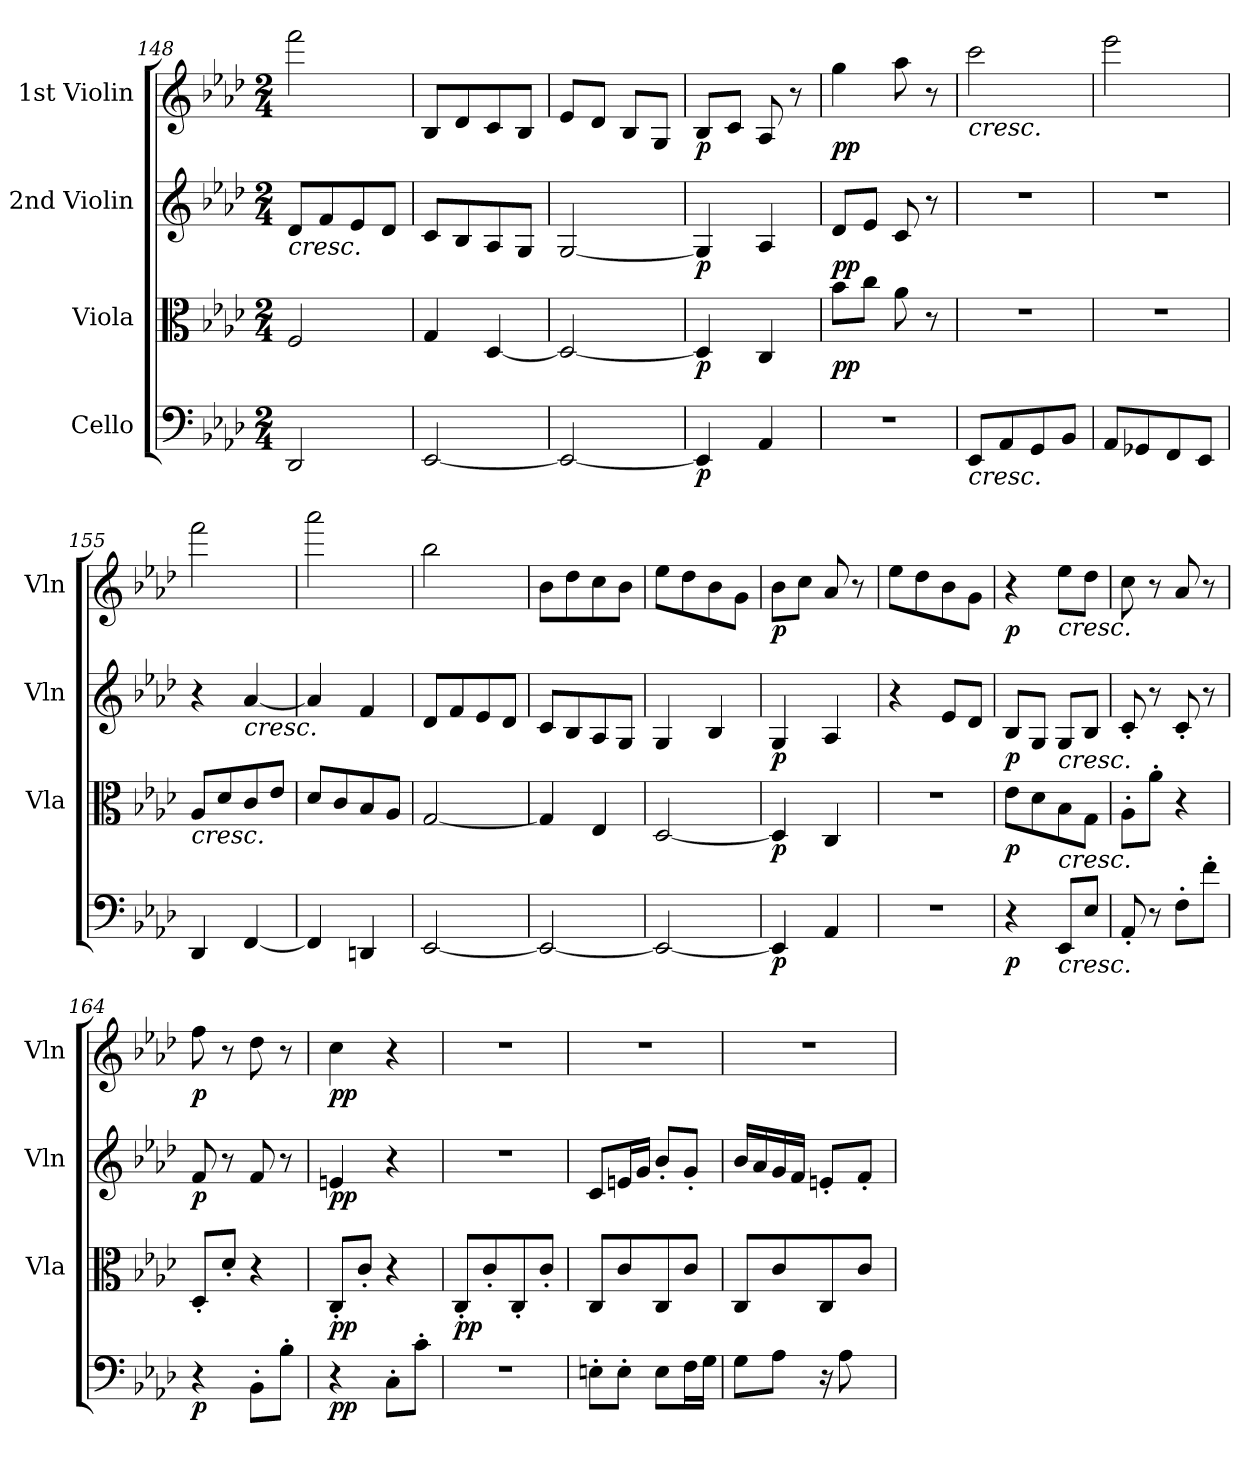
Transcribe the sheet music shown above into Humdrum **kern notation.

**kern	**dynam	**kern	**dynam	**kern	**dynam	**kern	**dynam
*part4	*part4	*part3	*part3	*part2	*part2	*part1	*part1
*staff4	*staff4	*staff3	*staff3	*staff2	*staff2	*staff1	*staff1
*I"Cello	*	*I"Viola	*	*I"2nd Violin	*	*I"1st Violin	*
*	*	*I'Vla	*	*I'Vln	*	*I'Vln	*
*clefF4	*	*clefC3	*	*clefG2	*	*clefG2	*
*k[b-e-a-d-]	*	*k[b-e-a-d-]	*	*k[b-e-a-d-]	*	*k[b-e-a-d-]	*
*A-:	*	*A-:	*	*A-:	*	*A-:	*
*M2/4	*	*M2/4	*	*M2/4	*	*M2/4	*
=148	=148	=148	=148	=148	=148	=148	=148
!	!	!	!	!LO:TX:b:i:t=cresc.	!	!	!
2DD-/	.	2F/	.	8d-/L	.	2fff\	.
.	.	.	.	8f/	.	.	.
.	.	.	.	8e-/	.	.	.
.	.	.	.	8d-/J	.	.	.
=149	=149	=149	=149	=149	=149	=149	=149
[2EE-/	.	4G/	.	8c/L	.	8B-/L	.
.	.	.	.	8B-/	.	8d-/	.
.	.	[4D-/	.	8A-/	.	8c/	.
.	.	.	.	8G/J	.	8B-/J	.
=150	=150	=150	=150	=150	=150	=150	=150
2EE-/_	.	2D-/_	.	[2G/	.	8e-/L	.
.	.	.	.	.	.	8d-/J	.
.	.	.	.	.	.	8B-/L	.
.	.	.	.	.	.	8G/J	.
=151	=151	=151	=151	=151	=151	=151	=151
!	!LO:DY:b	!	!LO:DY:b	!	!LO:DY:b	!	!LO:DY:b
4EE-/]	p	4D-/]	p	4G/]	p	8B-/L	p
.	.	.	.	.	.	8c/J	.
4AA-/	.	4C/	.	4A-/	.	8A-/	.
.	.	.	.	.	.	8r	.
=152	=152	=152	=152	=152	=152	=152	=152
!	!	!	!LO:DY:b	!	!LO:DY:b	!	!LO:DY:b
2r	.	8b-\L	pp	8d-/L	pp	4gg\	pp
.	.	8cc\J	.	8e-/J	.	.	.
.	.	8a-\	.	8c/	.	8aa-\	.
.	.	8r	.	8r	.	8r	.
=153	=153	=153	=153	=153	=153	=153	=153
!	!	!	!	!	!	!LO:TX:b:i:t=cresc.	!
!LO:TX:b:i:t=cresc.	!	!	!	!	!	!	!
8EE-/L	.	2r	.	2r	.	2ccc\	.
8AA-/	.	.	.	.	.	.	.
8GG/	.	.	.	.	.	.	.
8BB-/J	.	.	.	.	.	.	.
!!LO:LB:g=z
=154	=154	=154	=154	=154	=154	=154	=154
8AA-/L	.	2r	.	2r	.	2eee-\	.
8GG-X/	.	.	.	.	.	.	.
8FF/	.	.	.	.	.	.	.
8EE-/J	.	.	.	.	.	.	.
!!LO:PB:g=z
=155	=155	=155	=155	=155	=155	=155	=155
!	!	!LO:TX:b:i:t=cresc.	!	!	!	!	!
4DD-/	.	8A-/L	.	4r	.	2fff\	.
.	.	8d-/	.	.	.	.	.
!	!	!	!	!LO:TX:b:i:t=cresc.	!	!	!
[4FF/	.	8c/	.	[4a-/	.	.	.
.	.	8e-/J	.	.	.	.	.
=156	=156	=156	=156	=156	=156	=156	=156
4FF/]	.	8d-/L	.	4a-/]	.	2aaa-\	.
.	.	8c/	.	.	.	.	.
4DDn/	.	8B-/	.	4f/	.	.	.
.	.	8A-/J	.	.	.	.	.
=157	=157	=157	=157	=157	=157	=157	=157
[2EE-/	.	[2G/	.	8d-/L	.	2bb-\	.
.	.	.	.	8f/	.	.	.
.	.	.	.	8e-/	.	.	.
.	.	.	.	8d-/J	.	.	.
=158	=158	=158	=158	=158	=158	=158	=158
2EE-/_	.	4G/]	.	8c/L	.	8b-\L	.
.	.	.	.	8B-/	.	8dd-\	.
.	.	4E-/	.	8A-/	.	8cc\	.
.	.	.	.	8G/J	.	8b-\J	.
=159	=159	=159	=159	=159	=159	=159	=159
2EE-/_	.	[2D-/	.	4G/	.	8ee-\L	.
.	.	.	.	.	.	8dd-\	.
.	.	.	.	4B-/	.	8b-\	.
.	.	.	.	.	.	8g\J	.
=160	=160	=160	=160	=160	=160	=160	=160
!	!LO:DY:b	!	!LO:DY:b	!	!LO:DY:b	!	!LO:DY:b
4EE-/]	p	4D-/]	p	4G/	p	8b-\L	p
.	.	.	.	.	.	8cc\J	.
4AA-/	.	4C/	.	4A-/	.	8a-/	.
.	.	.	.	.	.	8r	.
=161	=161	=161	=161	=161	=161	=161	=161
2r	.	2r	.	4r	.	8ee-\L	.
.	.	.	.	.	.	8dd-\	.
.	.	.	.	8e-/L	.	8b-\	.
.	.	.	.	8d-/J	.	8g\J	.
=162	=162	=162	=162	=162	=162	=162	=162
!	!LO:DY:b	!	!LO:DY:b	!	!LO:DY:b	!	!LO:DY:b
4r	p	8e-\L	p	8B-/L	p	4r	p
.	.	8d-\	.	8G/J	.	.	.
!	!	!	!	!	!	!LO:TX:b:i:t=cresc.	!
!	!	!	!	!LO:TX:b:i:t=cresc.	!	!	!
!	!	!LO:TX:b:i:t=cresc.	!	!	!	!	!
!LO:TX:b:i:t=cresc.	!	!	!	!	!	!	!
8EE-/L	.	8B-\	.	8G/L	.	8ee-\L	.
8E-/J	.	8G\J	.	8B-/J	.	8dd-\J	.
=163	=163	=163	=163	=163	=163	=163	=163
8AA-'/	.	8A-'\L	.	8c'/	.	8cc\	.
8r	.	8a-'\J	.	8r	.	8r	.
8F'\L	.	4r	.	8c'/	.	8a-/	.
8f'\J	.	.	.	8r	.	8r	.
!!LO:LB:g=z
=164	=164	=164	=164	=164	=164	=164	=164
!	!LO:DY:b	!	!	!	!LO:DY:b	!	!LO:DY:b
4r	p	8D-'/L	.	8f/	p	8ff\	p
.	.	8d-'/J	.	8r	.	8r	.
8BB-'\L	.	4r	.	8f/	.	8dd-\	.
8B-'\J	.	.	.	8r	.	8r	.
=165	=165	=165	=165	=165	=165	=165	=165
!	!LO:DY:b	!	!LO:DY:b	!	!LO:DY:b	!	!LO:DY:b
4r	pp	8C'/L	pp	4en/	pp	4cc\	pp
.	.	8c'/J	.	.	.	.	.
8C'\L	.	4r	.	4r	.	4r	.
8c'\J	.	.	.	.	.	.	.
=166	=166	=166	=166	=166	=166	=166	=166
!	!	!	!LO:DY:b	!	!	!	!
2r	.	8C'/L	pp	2r	.	2r	.
.	.	8c'/	.	.	.	.	.
.	.	8C'/	.	.	.	.	.
.	.	8c'/J	.	.	.	.	.
=167	=167	=167	=167	=167	=167	=167	=167
8En'\L	.	8C/L	.	8c/L	.	2r	.
8E'\J	.	8c/	.	16en/L	.	.	.
.	.	.	.	16g/JJ	.	.	.
8E\L	.	8C/	.	8b-'/L	.	.	.
16F\L	.	8c/J	.	8g'/J	.	.	.
16G\JJ	.	.	.	.	.	.	.
=168	=168	=168	=168	=168	=168	=168	=168
8G\L	.	8C/L	.	16b-/LL	.	2r	.
.	.	.	.	16a-/	.	.	.
8A-\J	.	8c/	.	16g/	.	.	.
.	.	.	.	16f/JJ	.	.	.
16r	.	8C/	.	8en'/L	.	.	.
8A-\	.	.	.	.	.	.	.
.	.	8c/J	.	8f'/J	.	.	.
16ryy	.	.	.	.	.	.	.
=	=	=	=	=	=	=	=
*-	*-	*-	*-	*-	*-	*-	*-
